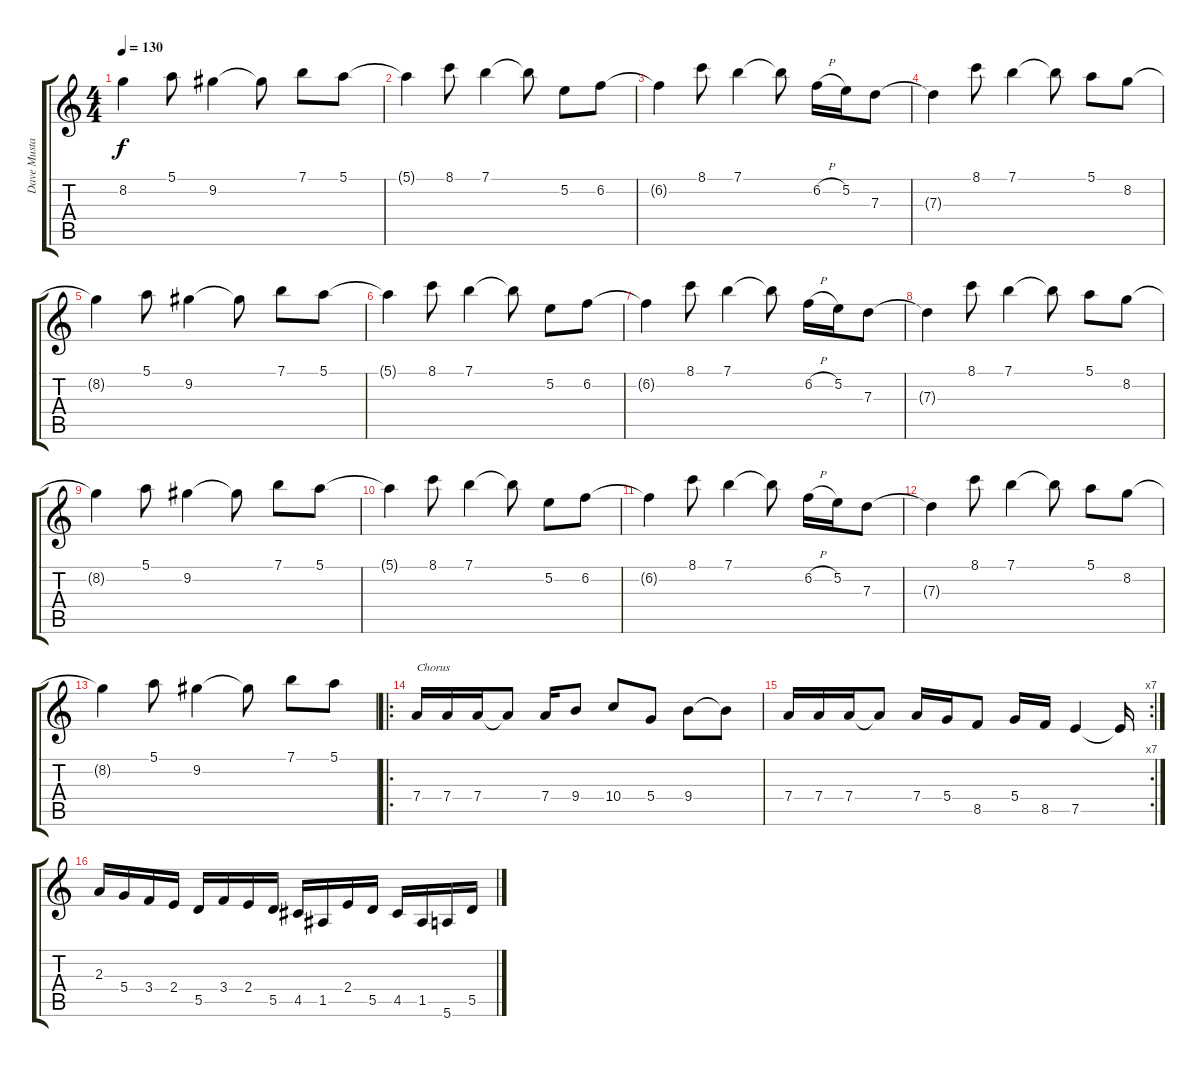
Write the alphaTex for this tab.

\track ("Dave Mustaine" "Dave Musta") {instrument distortionguitar}
\staff {score tabs}
\tuning (E4 B3 G3 D3 A2 E2) {hide}
\ts (4 4)
\tempo 130
\clef g2
\ks c
8.2{t}.4{dy f} 5.1.8 9.2.4 9.2{t}.8 7.1.8 5.1.8 |
5.1{t}.4 8.1.8 7.1.4 7.1{t}.8 5.2.8 6.2.8 |
6.2{t}.4 8.1.8 7.1.4 7.1{t}.8 6.2{h}.16 5.2.16 7.3.8 |
7.3{t}.4 8.1.8 7.1.4 7.1{t}.8 5.1.8 8.2.8 |
8.2{t}.4 5.1.8 9.2.4 9.2{t}.8 7.1.8 5.1.8 |
5.1{t}.4 8.1.8 7.1.4 7.1{t}.8 5.2.8 6.2.8 |
6.2{t}.4 8.1.8 7.1.4 7.1{t}.8 6.2{h}.16 5.2.16 7.3.8 |
7.3{t}.4 8.1.8 7.1.4 7.1{t}.8 5.1.8 8.2.8 |
8.2{t}.4 5.1.8 9.2.4 9.2{t}.8 7.1.8 5.1.8 |
5.1{t}.4 8.1.8 7.1.4 7.1{t}.8 5.2.8 6.2.8 |
6.2{t}.4 8.1.8 7.1.4 7.1{t}.8 6.2{h}.16 5.2.16 7.3.8 |
7.3{t}.4 8.1.8 7.1.4 7.1{t}.8 5.1.8 8.2.8 |
8.2{t}.4 5.1.8 9.2.4 9.2{t}.8 7.1.8 5.1.8 |
\ro
7.4.16{txt "Chorus"} 7.4.16 7.4.16 7.4{t}.8 7.4.16 9.4.8 10.4.8 5.4.8 9.4.8 9.4{t}.8 |
\rc 7
7.4.16 7.4.16 7.4.16 7.4{t}.8 7.4.16 5.4.16 8.5.8 5.4.16 8.5.16 7.5.4 7.5{t}.16 |
2.3.16 5.4.16 3.4.16 2.4.16 5.5.16 3.4.16 2.4.16 5.5.16 4.5.16 1.5.16 2.4.16 5.5.16 4.5.16 1.5.16 5.6.16 5.5.16
